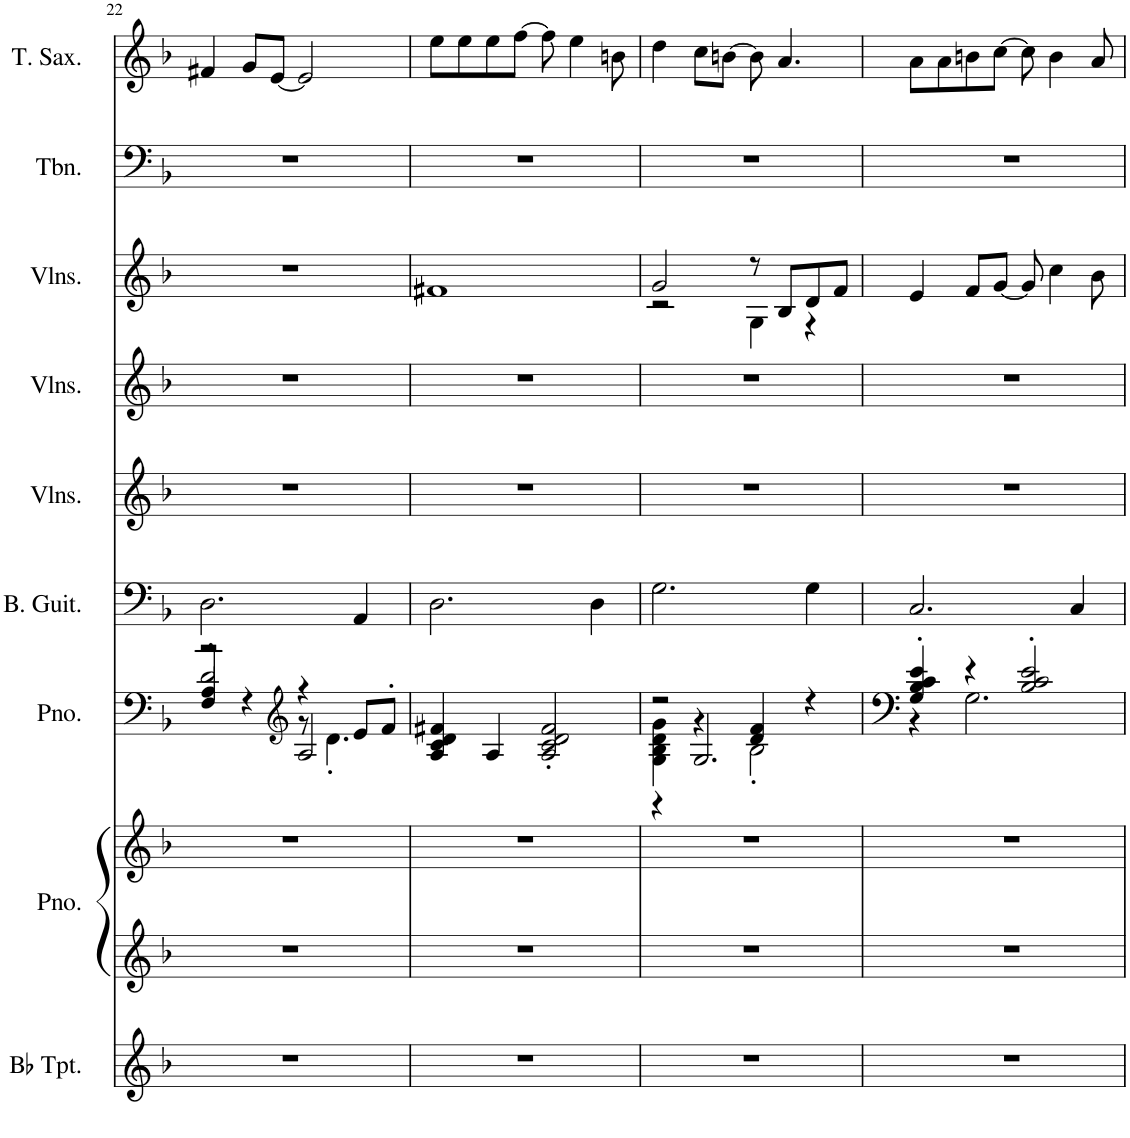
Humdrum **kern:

**kern	**kern	**kern	**kern	**kern	**kern	**kern	**kern	**kern	**kern
*part9	*part8	*part8	*part7	*part6	*part5	*part4	*part3	*part2	*part1
*staff10	*staff9	*staff8	*staff7	*staff6	*staff5	*staff4	*staff3	*staff2	*staff1
*I"Bb Trumpet, Trumpet 123	*I"Piano, Piano R	*	*I"Piano, Piano L	*I"Bass Guitar, Bass	*I"Violins, Strings	*I"Violins, Strings	*I"Violins,  Strings	*I"Trombone, vokal 1.2.3	*I"Tenor Saxophone, SOLO
*I'Bb Tpt.	*I'Pno.	*	*I'Pno.	*I'B. Guit.	*I'Vlns.	*I'Vlns.	*I'Vlns.	*I'Tbn.	*I'T. Sax.
!!LO:PB:g=z
*clefG2	*clefG2	*clefG2	*clefG2	*clefF4	*clefG2	*clefG2	*clefG2	*clefF4	*clefG2
*Trd1c2	*	*	*	*Trd7c12	*	*	*	*	*Trd8c14
*k[b-]	*k[b-]	*k[b-]	*k[b-]	*k[b-]	*k[b-]	*k[b-]	*k[b-]	*k[b-]	*k[b-]
*M4/4	*M4/4	*M4/4	*M4/4	*M4/4	*M4/4	*M4/4	*M4/4	*M4/4	*M4/4
=22	=22	=22	=22	=22	=22	=22	=22	=22	=22
*	*	*	*^	*	*	*	*	*	*
*	*	*	*	*^	*	*	*	*	*	*
1r	1r	1r	2d'/	2r	4F/ 4A/	2.D\	1r	1r	1r	1r	4f#X/
.	.	.	.	.	4r	.	.	.	.	.	8g/L
.	.	.	.	.	.	.	.	.	.	.	[8e/J
*	*	*	*clefG2	*	*	*	*	*	*	*	*
.	.	.	4r	8r	2A/	.	.	.	.	.	2e/]
.	.	.	.	4.d'\	.	.	.	.	.	.	.
.	.	.	8e/L	.	.	4AA/	.	.	.	.	.
.	.	.	8f'/J	.	.	.	.	.	.	.	.
*	*	*	*v	*v	*v	*	*	*	*	*	*
=23	=23	=23	=23	=23	=23	=23	=23	=23	=23
1r	1r	1r	4A/ 4c/ 4d/ 4f#X/	2.D\	1r	1r	1f#X	1r	8ee\L
.	.	.	.	.	.	.	.	.	8ee\
.	.	.	4A/	.	.	.	.	.	8ee\
.	.	.	.	.	.	.	.	.	[8ff\J
.	.	.	2A/' 2c/' 2d/' 2f#/'	.	.	.	.	.	8ff\]
.	.	.	.	.	.	.	.	.	4ee\
.	.	.	.	4D\	.	.	.	.	.
.	.	.	.	.	.	.	.	.	8bn\
=24	=24	=24	=24	=24	=24	=24	=24	=24	=24
*	*	*	*^	*	*	*	*^	*	*
*	*	*	*	*^	*	*	*	*	*	*	*
1r	1r	1r	2r	4G\ 4B-\ 4d\ 4g\	4r	2.G\	1r	1r	2g/	2r	1r	4dd\
.	.	.	.	4r	2.G/	.	.	.	.	.	.	8cc\L
.	.	.	.	.	.	.	.	.	.	.	.	[8bn\J
.	.	.	4d/ 4f/	2B-'\	.	.	.	.	8r	4G\	.	8b\]
.	.	.	.	.	.	.	.	.	8B-/L	.	.	4.a/
.	.	.	4r	.	.	4G\	.	.	8d/	4r	.	.
.	.	.	.	.	.	.	.	.	8f/J	.	.	.
*	*	*	*	*v	*v	*	*	*	*v	*v	*	*
=25	=25	=25	=25	=25	=25	=25	=25	=25	=25	=25
1r	1r	1r	4G/' 4B-/' 4c/' 4e/'	4r	2.C/	1r	1r	4e/	1r	8a\L
.	.	.	.	.	.	.	.	.	.	8a\
.	.	.	4r	2.G\	.	.	.	8f/L	.	8bn\
.	.	.	.	.	.	.	.	[8g/J	.	[8cc\J
.	.	.	2B-/' 2c/' 2e/'	.	.	.	.	8g/]	.	8cc\]
.	.	.	.	.	.	.	.	4cc\	.	4b\
.	.	.	.	.	4C/	.	.	.	.	.
.	.	.	.	.	.	.	.	8b-\	.	8a/
*	*	*	*v	*v	*	*	*	*	*	*
=	=	=	=	=	=	=	=	=	=
*-	*-	*-	*-	*-	*-	*-	*-	*-	*-
